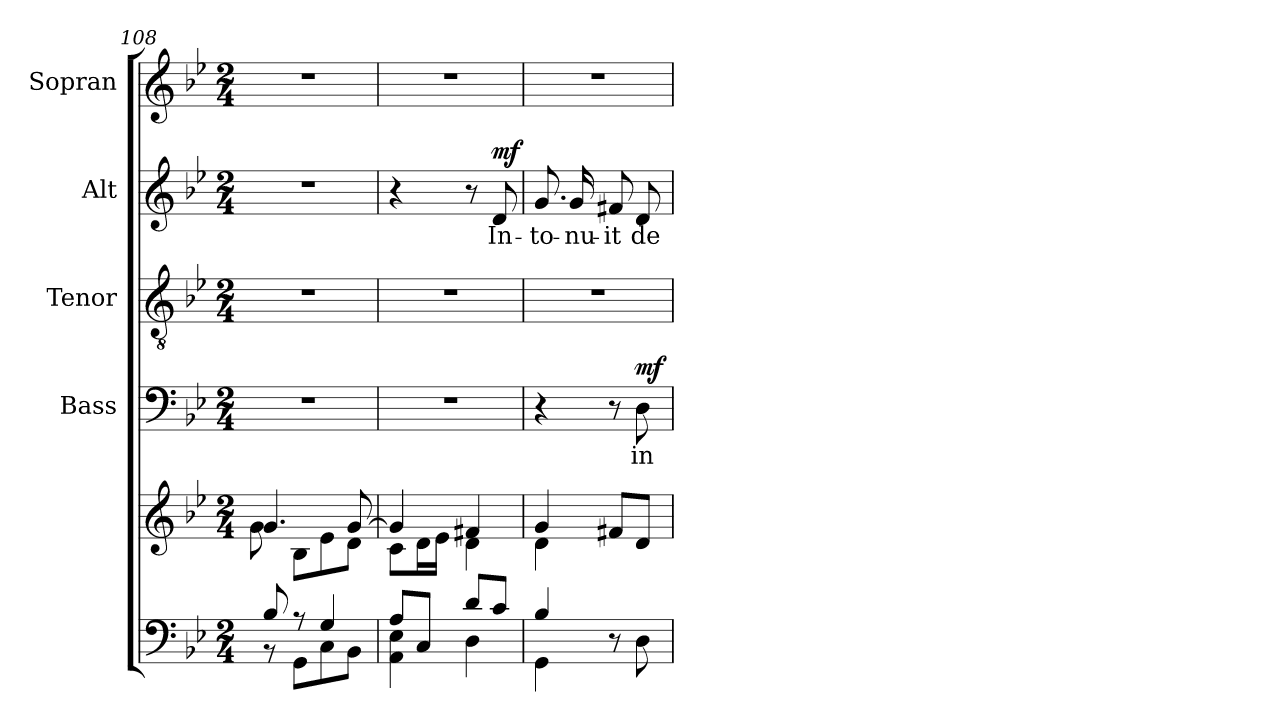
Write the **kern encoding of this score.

**kern	**kern	**kern	**text	**dynam	**kern	**kern	**text	**dynam	**kern
*part5	*part5	*part4	*part4	*part4	*part3	*part2	*part2	*part2	*part1
*staff6	*staff5	*staff4	*staff4	*staff4	*staff3	*staff2	*staff2	*staff2	*staff1
*	*	*I"Bass	*	*	*I"Tenor	*I"Alt	*	*	*I"Sopran
*	*	*I'B.	*	*	*I'T.	*I'A.	*	*	*I'S.
*clefF4	*clefG2	*clefF4	*	*	*clefGv2	*clefG2	*	*	*clefG2
*k[b-e-]	*k[b-e-]	*k[b-e-]	*	*	*k[b-e-]	*k[b-e-]	*	*	*k[b-e-]
*B-:	*B-:	*B-:	*	*	*B-:	*B-:	*	*	*B-:
*M2/4	*M2/4	*M2/4	*	*	*M2/4	*M2/4	*	*	*M2/4
=108	=108	=108	=108	=108	=108	=108	=108	=108	=108
*^	*^	*	*	*	*	*	*	*	*
8B-/	8rBB	4.g/	8g\	2r	.	.	2r	2r	.	.	2r
8rA	8GG\L	.	8B-\L	.	.	.	.	.	.	.	.
4G/	8C\	.	8e-\	.	.	.	.	.	.	.	.
.	8BB-\J	[>8g/	8d\J	.	.	.	.	.	.	.	.
!!LO:LB:g=z
=109	=109	=109	=109	=109	=109	=109	=109	=109	=109	=109	=109
8A/L	4AA\ 4E-\	4g/]	8c\L	2r	.	.	2r	4r	.	.	2r
8C/J	.	.	16d\L	.	.	.	.	.	.	.	.
.	.	.	16e-\JJ	.	.	.	.	.	.	.	.
8d/L	4D\	4f#X/	4d\	.	.	.	.	8r	.	.	.
!	!	!	!	!	!	!	!	!	!LO:LY:b	!LO:DY:a	!
8c/J	.	.	.	.	.	.	.	8d/	In-	mf	.
=110	=110	=110	=110	=110	=110	=110	=110	=110	=110	=110	=110
!	!	!	!	!	!	!	!	!	!LO:LY:b	!	!
4B-/	4GG\	4g/	4d\	4r	.	.	2r	8.g/	-to-	.	2r
!	!	!	!	!	!	!	!	!	!LO:LY:b	!	!
.	.	.	.	.	.	.	.	16g/	-nu-	.	.
!	!	!	!	!	!	!	!	!	!LO:LY:b	!	!
4ryy	8r	8f#X/L	4ryy	8r	.	.	.	8f#X/	-it	.	.
!	!	!	!	!	!LO:LY:b	!LO:DY:a	!	!	!LO:LY:b	!	!
.	8D\	8d/J	.	8D\	in-	mf	.	8d/	de	.	.
*v	*v	*	*	*	*	*	*	*	*	*	*
*	*v	*v	*	*	*	*	*	*	*	*
=	=	=	=	=	=	=	=	=	=
*-	*-	*-	*-	*-	*-	*-	*-	*-	*-
